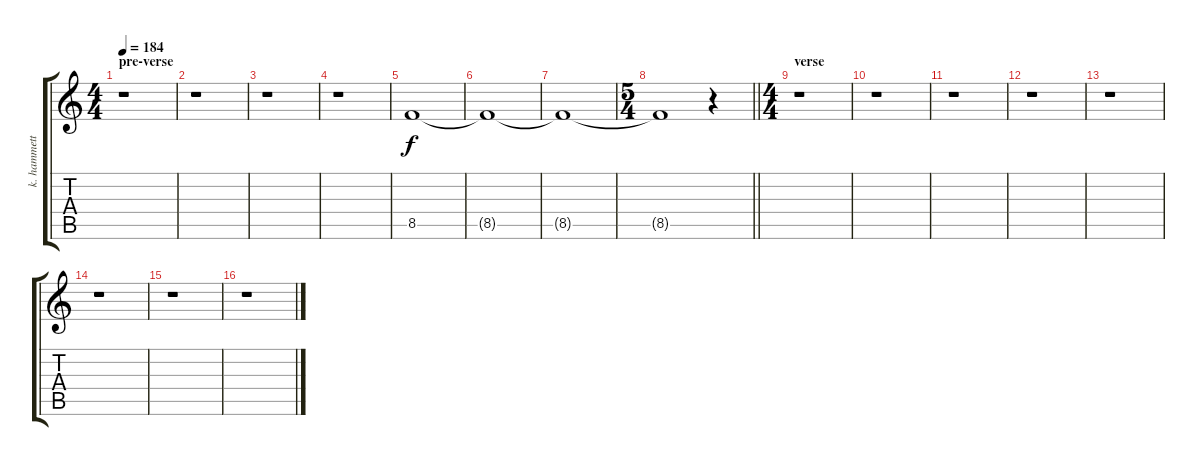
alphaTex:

\track ("k. hammett - lead guitar" "k. hammett") {instrument distortionguitar}
\staff {score tabs}
\tuning (E4 B3 G3 D3 A2 E2) {hide}
\ts (4 4)
\section ("" "pre-verse")
\tempo 184
\clef g2
\ks c
r.1{dy f} |
r.1 |
r.1 |
r.1 |
8.5.1{volume 16} |
8.5{t}.1 |
8.5{t}.1 |
\ts (5 4)
\barLineRight lightlight
8.5{t}.1 r.4 |
\ts (4 4)
\section ("" "verse")
r.1 |
r.1 |
r.1 |
r.1 |
r.1 |
r.1 |
r.1 |
r.1
